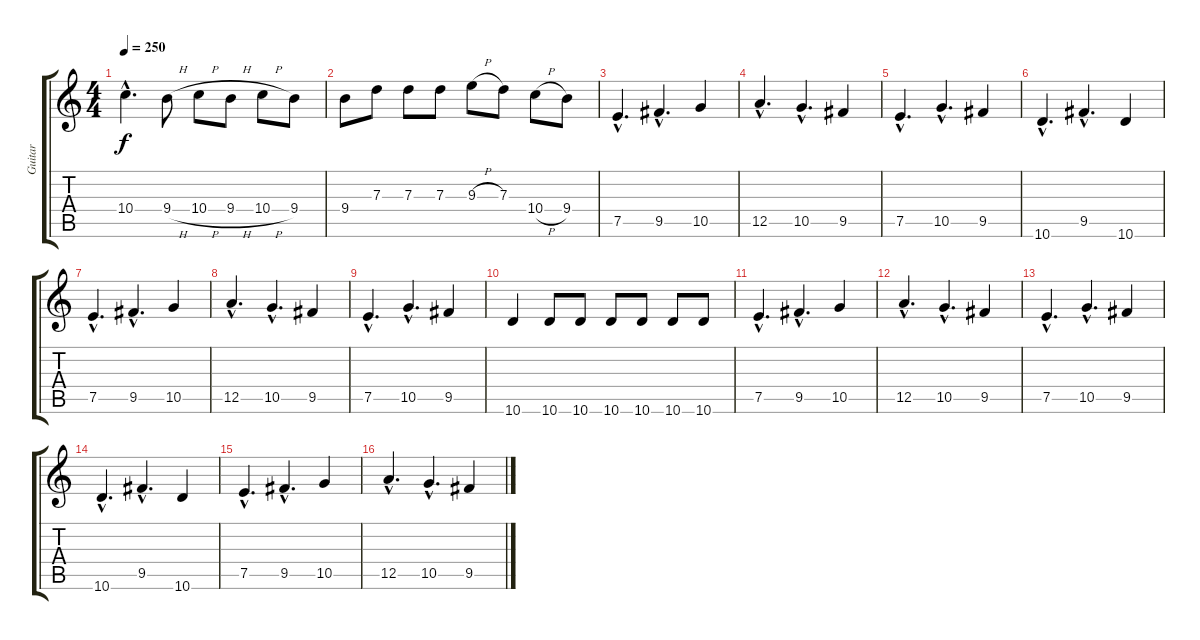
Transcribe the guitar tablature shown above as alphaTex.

\track ("Guitar" "Guitar") {instrument distortionguitar}
\staff {score tabs}
\tuning (E4 B3 G3 D3 A2 E2) {hide}
\ts (4 4)
\tempo 250
\clef g2
\ks c
10.4{hac}.4{d dy f} 9.4{h}.8 10.4{h}.8 9.4{h}.8 10.4{h}.8 9.4.8 |
9.4.8 7.3.8 7.3.8 7.3.8 9.3{h}.8 7.3.8 10.4{h}.8 9.4.8 |
7.5{hac}.4{d} 9.5{hac}.4{d} 10.5.4 |
12.5{hac}.4{d} 10.5{hac}.4{d} 9.5.4 |
7.5{hac}.4{d} 10.5{hac}.4{d} 9.5.4 |
10.6{hac}.4{d} 9.5{hac}.4{d} 10.6.4 |
7.5{hac}.4{d} 9.5{hac}.4{d} 10.5.4 |
12.5{hac}.4{d} 10.5{hac}.4{d} 9.5.4 |
7.5{hac}.4{d} 10.5{hac}.4{d} 9.5.4 |
10.6.4 10.6.8{instrument electricguitarmuted} 10.6.8 10.6.8 10.6.8 10.6.8 10.6.8 |
7.5{hac}.4{d instrument distortionguitar} 9.5{hac}.4{d} 10.5.4 |
12.5{hac}.4{d} 10.5{hac}.4{d} 9.5.4 |
7.5{hac}.4{d} 10.5{hac}.4{d} 9.5.4 |
10.6{hac}.4{d} 9.5{hac}.4{d} 10.6.4 |
7.5{hac}.4{d} 9.5{hac}.4{d} 10.5.4 |
12.5{hac}.4{d} 10.5{hac}.4{d} 9.5.4
